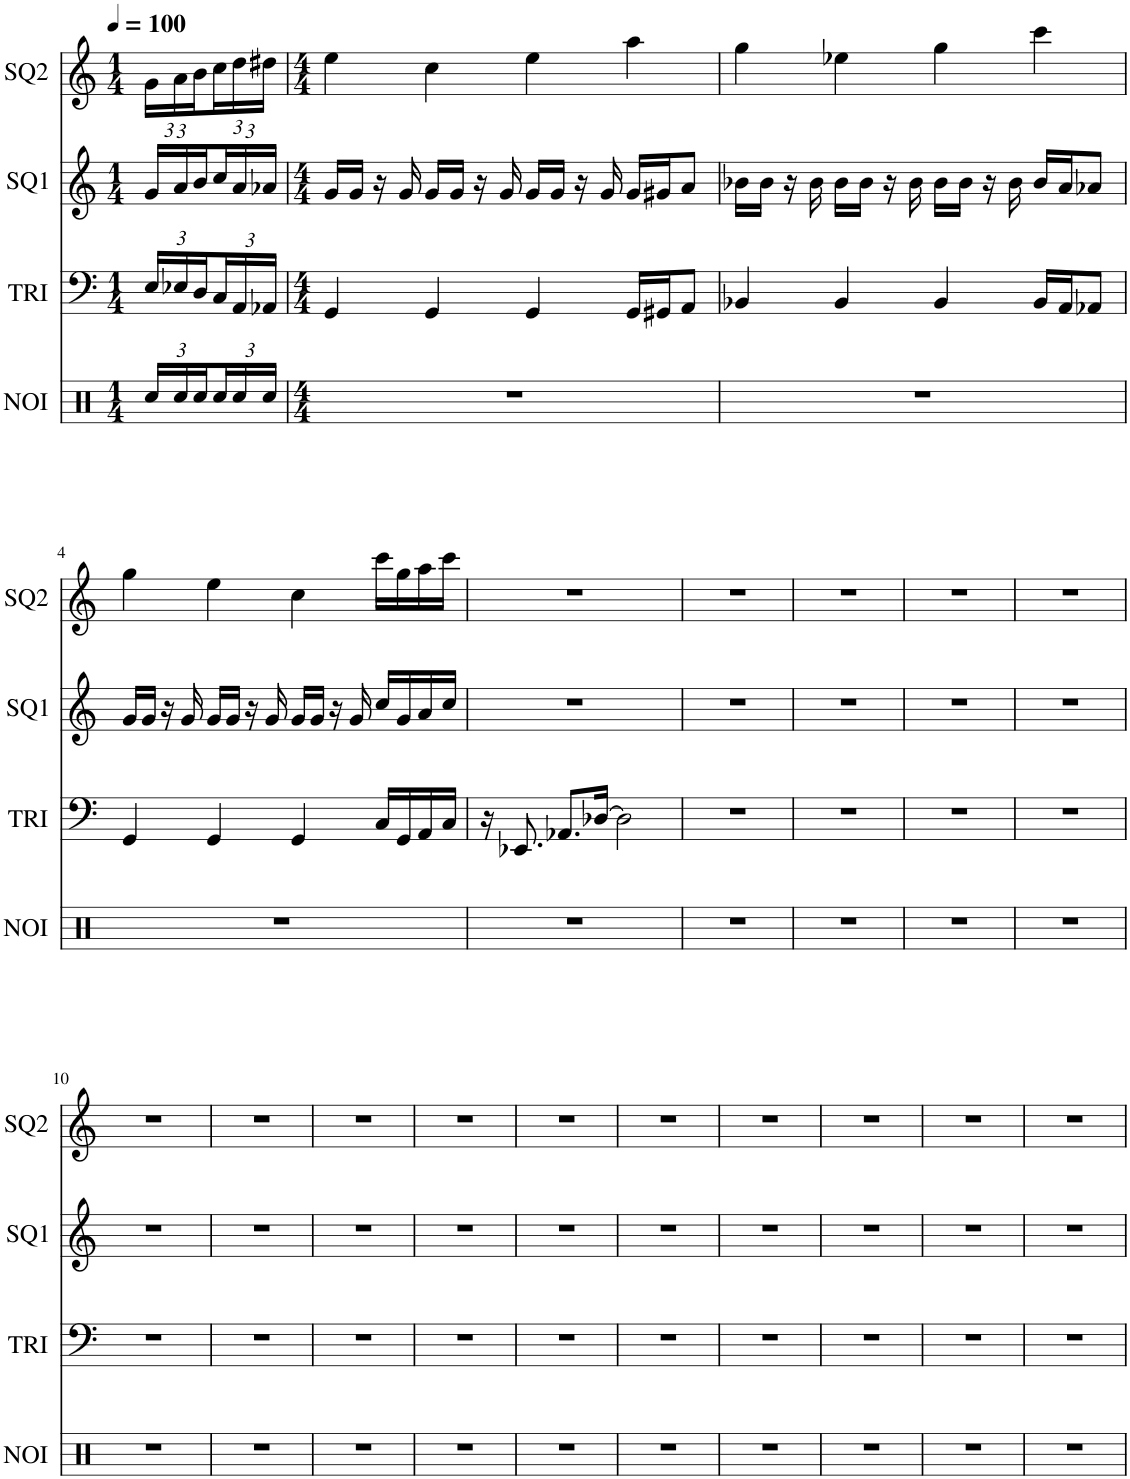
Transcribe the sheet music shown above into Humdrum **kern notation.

**kern	**kern	**kern	**kern
*part4	*part3	*part2	*part1
*staff4	*staff3	*staff2	*staff1
*I"NOI	*I"TRI	*I"SQ1	*I"SQ2
*I'NOI	*I'TRI	*I'SQ1	*I'SQ2
*clefX	*clefF4	*clefG2	*clefG2
*k[]	*k[]	*k[]	*k[]
*M1/4	*M1/4	*M1/4	*M1/4
*MM100	*MM100	*MM100	*MM100
*Xbrackettup	*Xbrackettup	*Xbrackettup	*Xbrackettup
=1	=1	=1	=1
24Rcc/LL	24E/LL	24g/LL	24g\LL
24Rcc/	24E-X/	24a/	24a\
24Rcc/	24D/	24b/	24b\
24Rcc/	24C/	24cc/	24cc\
24Rcc/	24AA/	24a/	24dd\
24Rcc/JJ	24AA-X/JJ	24a-X/JJ	24dd#X\JJ
=2	=2	=2	=2
*M4/4	*M4/4	*M4/4	*M4/4
1r	4GG/	16g/LL	4ee\
.	.	16g/JJ	.
.	.	16r	.
.	.	16g/	.
.	4GG/	16g/LL	4cc\
.	.	16g/JJ	.
.	.	16r	.
.	.	16g/	.
.	4GG/	16g/LL	4ee\
.	.	16g/JJ	.
.	.	16r	.
.	.	16g/	.
.	16GG/LL	16g/LL	4aa\
.	16GG#X/J	16g#X/J	.
.	8AA/J	8a/J	.
=3	=3	=3	=3
1r	4BB-X/	16b-X\LL	4gg\
.	.	16b-\JJ	.
.	.	16r	.
.	.	16b-\	.
.	4BB-/	16b-\LL	4ee-X\
.	.	16b-\JJ	.
.	.	16r	.
.	.	16b-\	.
.	4BB-/	16b-\LL	4gg\
.	.	16b-\JJ	.
.	.	16r	.
.	.	16b-\	.
.	16BB-/LL	16b-/LL	4ccc\
.	16AA/J	16a/J	.
.	8AA-X/J	8a-X/J	.
!!LO:LB:g=z
=4	=4	=4	=4
1r	4GG/	16g/LL	4gg\
.	.	16g/JJ	.
.	.	16r	.
.	.	16g/	.
.	4GG/	16g/LL	4ee\
.	.	16g/JJ	.
.	.	16r	.
.	.	16g/	.
.	4GG/	16g/LL	4cc\
.	.	16g/JJ	.
.	.	16r	.
.	.	16g/	.
.	16C/LL	16cc/LL	16ccc\LL
.	16GG/	16g/	16gg\
.	16AA/	16a/	16aa\
.	16C/JJ	16cc/JJ	16ccc\JJ
=5	=5	=5	=5
1r	16r	1r	1r
.	8.EE-X/	.	.
.	8.AA-X/L	.	.
.	[16D-X/Jk	.	.
.	2D-\]	.	.
=6	=6	=6	=6
1r	1r	1r	1r
=7	=7	=7	=7
1r	1r	1r	1r
=8	=8	=8	=8
1r	1r	1r	1r
=9	=9	=9	=9
1r	1r	1r	1r
!!LO:LB:g=z
=10	=10	=10	=10
1r	1r	1r	1r
=11	=11	=11	=11
1r	1r	1r	1r
=12	=12	=12	=12
1r	1r	1r	1r
=13	=13	=13	=13
1r	1r	1r	1r
=14	=14	=14	=14
1r	1r	1r	1r
=15	=15	=15	=15
1r	1r	1r	1r
=16	=16	=16	=16
1r	1r	1r	1r
=17	=17	=17	=17
1r	1r	1r	1r
=18	=18	=18	=18
1r	1r	1r	1r
=19	=19	=19	=19
1r	1r	1r	1r
=	=	=	=
*-	*-	*-	*-
